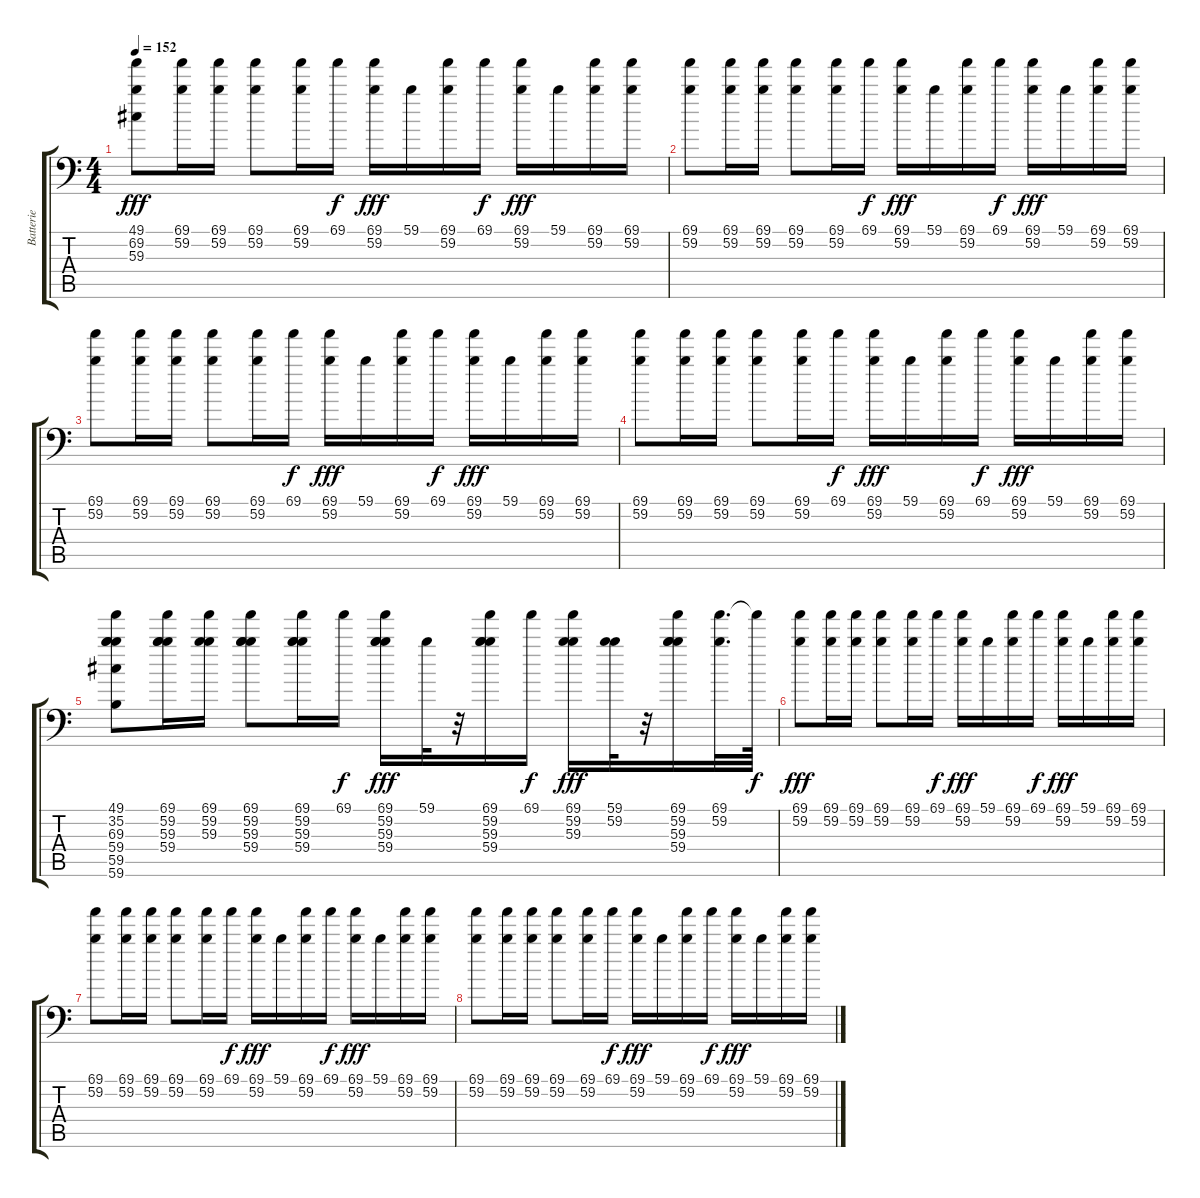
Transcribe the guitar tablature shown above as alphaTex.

\track ("Batterie" "Batterie") {instrument acousticgrandpiano}
\staff {score tabs}
\tuning (C-1 C-1 C-1 C-1 C-1 C-1) {hide}
\ts (4 4)
\tempo 152
\clef f4
\ks c
(49.1 69.2 59.3).8{dy fff} (69.1 59.2).16 (69.1 59.2).16 (69.1 59.2).8 (69.1 59.2).16 69.1.16{dy f} (69.1 59.2).16{dy fff} 59.1.16 (69.1 59.2).16 69.1.16{dy f} (69.1 59.2).16{dy fff} 59.1.16 (69.1 59.2).16 (69.1 59.2).16 |
(69.1 59.2).8 (69.1 59.2).16 (69.1 59.2).16 (69.1 59.2).8 (69.1 59.2).16 69.1.16{dy f} (69.1 59.2).16{dy fff} 59.1.16 (69.1 59.2).16 69.1.16{dy f} (69.1 59.2).16{dy fff} 59.1.16 (69.1 59.2).16 (69.1 59.2).16 |
(69.1 59.2).8 (69.1 59.2).16 (69.1 59.2).16 (69.1 59.2).8 (69.1 59.2).16 69.1.16{dy f} (69.1 59.2).16{dy fff} 59.1.16 (69.1 59.2).16 69.1.16{dy f} (69.1 59.2).16{dy fff} 59.1.16 (69.1 59.2).16 (69.1 59.2).16 |
(69.1 59.2).8 (69.1 59.2).16 (69.1 59.2).16 (69.1 59.2).8 (69.1 59.2).16 69.1.16{dy f} (69.1 59.2).16{dy fff} 59.1.16 (69.1 59.2).16 69.1.16{dy f} (69.1 59.2).16{dy fff} 59.1.16 (69.1 59.2).16 (69.1 59.2).16 |
(49.1 35.2 69.3 59.4 59.5 59.6).8 (69.1 59.2 59.3 59.4).16 (69.1 59.2 59.3).16 (69.1 59.2 59.3 59.4).8 (69.1 59.2 59.3 59.4).16 69.1.16{dy f} (69.1 59.2 59.3 59.4).16{dy fff} 59.1.32 r.32 (69.1 59.2 59.3 59.4).16 69.1.16{dy f} (69.1 59.2 59.3).16{dy fff} (59.1 59.2).32 r.32 (69.1 59.2 59.3 59.4).16 (69.1 59.2).32{d} 69.1{t}.64{dy f} |
(69.1 59.2).8{dy fff} (69.1 59.2).16 (69.1 59.2).16 (69.1 59.2).8 (69.1 59.2).16 69.1.16{dy f} (69.1 59.2).16{dy fff} 59.1.16 (69.1 59.2).16 69.1.16{dy f} (69.1 59.2).16{dy fff} 59.1.16 (69.1 59.2).16 (69.1 59.2).16 |
(69.1 59.2).8 (69.1 59.2).16 (69.1 59.2).16 (69.1 59.2).8 (69.1 59.2).16 69.1.16{dy f} (69.1 59.2).16{dy fff} 59.1.16 (69.1 59.2).16 69.1.16{dy f} (69.1 59.2).16{dy fff} 59.1.16 (69.1 59.2).16 (69.1 59.2).16 |
(69.1 59.2).8 (69.1 59.2).16 (69.1 59.2).16 (69.1 59.2).8 (69.1 59.2).16 69.1.16{dy f} (69.1 59.2).16{dy fff} 59.1.16 (69.1 59.2).16 69.1.16{dy f} (69.1 59.2).16{dy fff} 59.1.16 (69.1 59.2).16 (69.1 59.2).16
